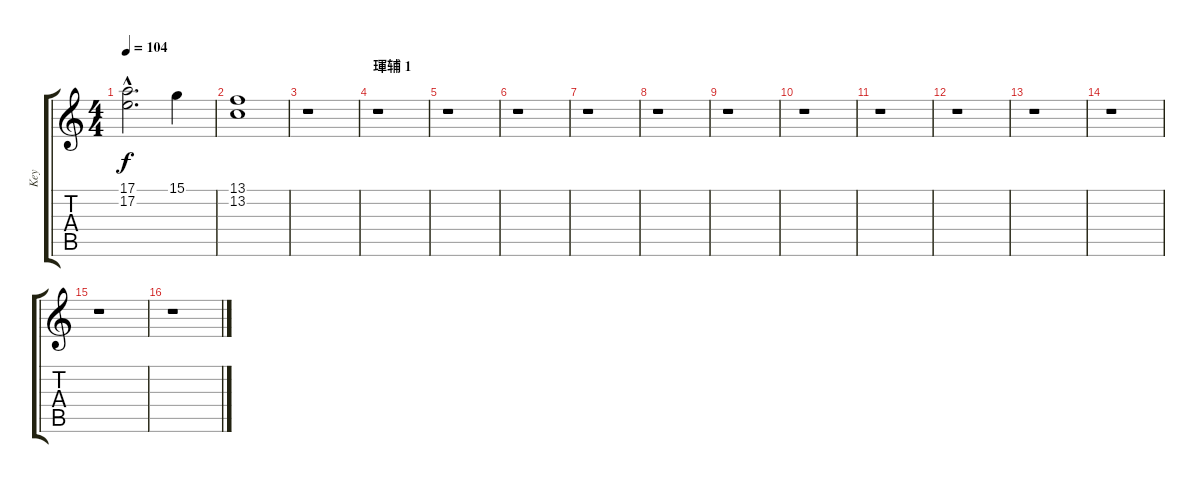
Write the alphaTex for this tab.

\track ("Key" "Key") {instrument sitar}
\staff {score tabs}
\tuning (E4 B3 G3 D3 A2 E2) {hide}
\ts (4 4)
\tempo 104
\clef g2
\ks c
(17.1{hac} 17.2{hac}).2{d dy f} 15.1.4 |
(13.1 13.2).1 |
r.1 |
\section ("" "琿辅 1")
r.1 |
r.1 |
r.1 |
r.1 |
r.1 |
r.1 |
r.1 |
r.1 |
r.1 |
r.1 |
r.1 |
r.1 |
r.1
